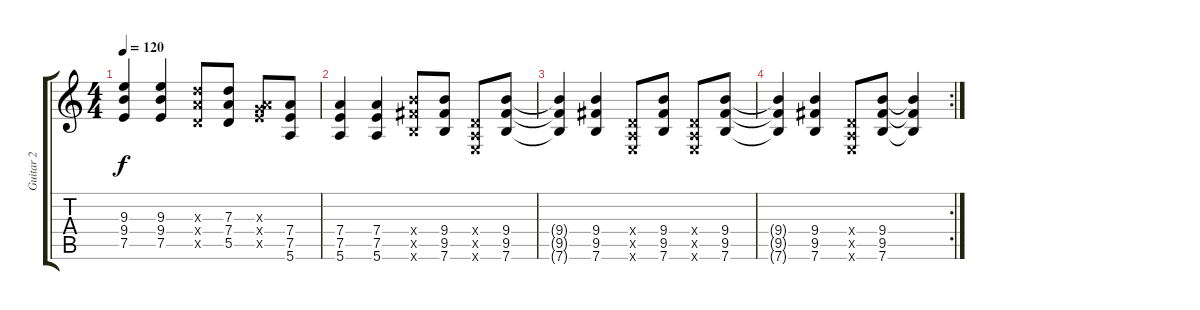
\track ("Guitar 2" "Guitar 2") {instrument overdrivenguitar}
\staff {score tabs}
\tuning (E4 B3 G3 D3 A2 E2) {hide}
\ts (4 4)
\tempo 120
\clef g2
\ks c
(9.3 9.4 7.5).4{dy f} (9.3 9.4 7.5).4 (7.3{x} 7.4{x} 5.5{x}).8 (7.3 7.4 5.5).8 (0.3{x} 7.4{x} 7.5{x}).8 (7.4 7.5 5.6).8 |
(7.4 7.5 5.6).4 (7.4 7.5 5.6).4 (9.4{x} 9.5{x} 7.6{x}).8 (9.4 9.5 7.6).8 (0.4{x} 0.5{x} 0.6{x}).8 (9.4 9.5 7.6).8 |
(9.4{t} 9.5{t} 7.6{t}).4 (9.4 9.5 7.6).4 (0.4{x} 0.5{x} 0.6{x}).8 (9.4 9.5 7.6).8 (0.4{x} 0.5{x} 0.6{x}).8 (9.4 9.5 7.6).8 |
\rc 2
(9.4{t} 9.5{t} 7.6{t}).4 (9.4 9.5 7.6).4 (0.4{x} 0.5{x} 0.6{x}).8 (9.4 9.5 7.6).8 (9.4{t} 9.5{t} 7.6{t}).4
